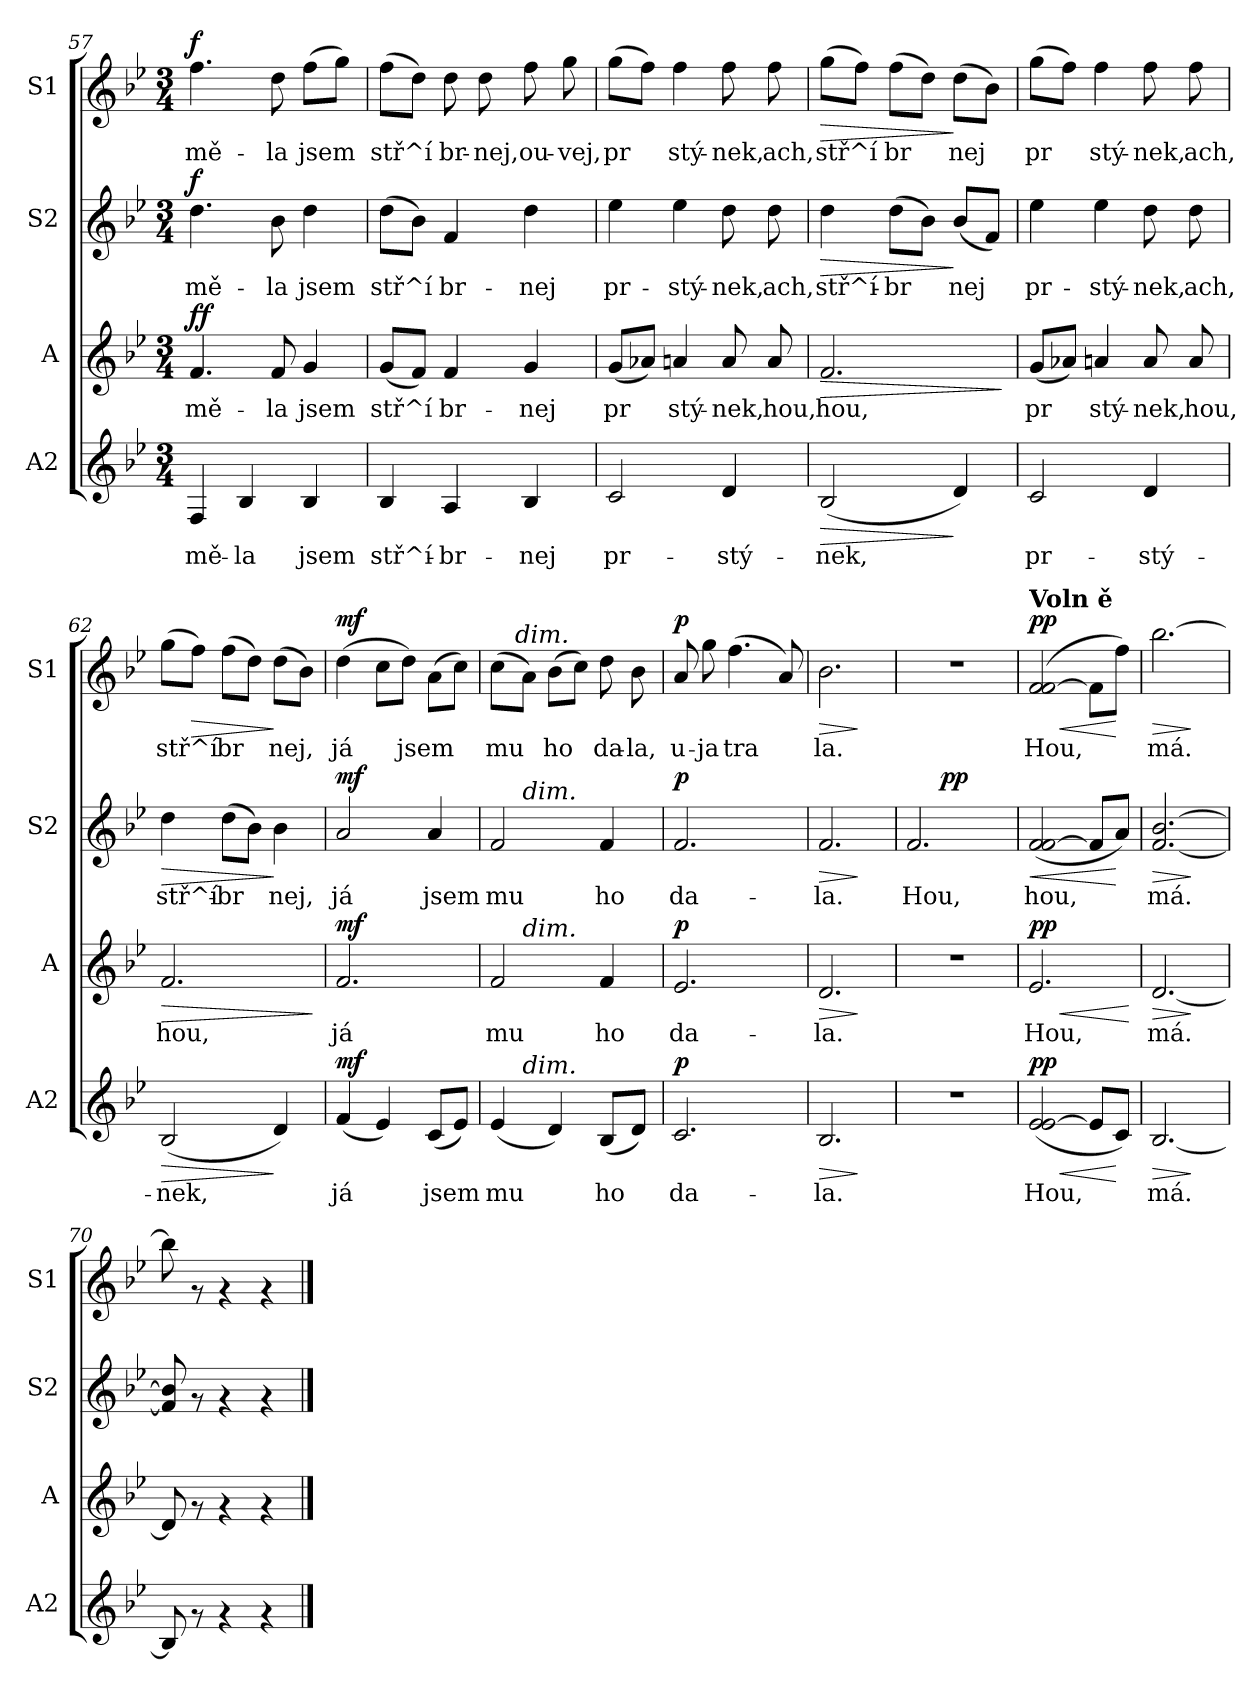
**kern	**text	**dynam	**kern	**text	**dynam	**kern	**text	**dynam	**kern	**text	**dynam
*part4	*part4	*part4	*part3	*part3	*part3	*part2	*part2	*part2	*part1	*part1	*part1
*staff4	*staff4	*staff4	*staff3	*staff3	*staff3	*staff2	*staff2	*staff2	*staff1	*staff1	*staff1
*I"A2	*	*	*I"A	*	*	*I"S2	*	*	*I"S1	*	*
*I'A2	*	*	*I'A	*	*	*I'S2	*	*	*I'S1	*	*
*clefG2	*	*	*clefG2	*	*	*clefG2	*	*	*clefG2	*	*
*k[b-e-]	*	*	*k[b-e-]	*	*	*k[b-e-]	*	*	*k[b-e-]	*	*
*B-:	*	*	*B-:	*	*	*B-:	*	*	*B-:	*	*
*M3/4	*	*	*M3/4	*	*	*M3/4	*	*	*M3/4	*	*
=57	=57	=57	=57	=57	=57	=57	=57	=57	=57	=57	=57
!	!LO:LY:b:cj	!	!	!LO:LY:b:cj	!LO:DY:a	!	!LO:LY:b:rj	!	!	!LO:LY:b:rj	!
!	!	!	!	!	!LO:DY:n=1:b	!	!	!LO:DY:a	!	!	!LO:DY:a
4F/	mě-	.	4.f/	mě-	f f	4.dd\	mě-	f	4.ff\	mě-	f
!	!LO:LY:b:cj	!	!	!	!	!	!	!	!	!	!
4B-/	-la	.	.	.	.	.	.	.	.	.	.
!	!	!	!	!LO:LY:b:cj	!	!	!LO:LY:b:rj	!	!	!LO:LY:b:rj	!
.	.	.	8f/	-la	.	8b-\	-la	.	8dd\	-la	.
!	!LO:LY:b:cj	!	!	!LO:LY:b:cj	!	!	!LO:LY:b:rj	!	!	!LO:LY:b:rj	!
4B-/	jsem	.	4g/	jsem	.	4dd\	jsem	.	(>8ff\L	jsem	.
!	!	!	!	!	!	!	!	!	!	!LO:LY:b:rj	!
.	.	.	.	.	.	.	.	.	8gg\J)	.	.
=58	=58	=58	=58	=58	=58	=58	=58	=58	=58	=58	=58
!	!LO:LY:b:cj	!	!	!LO:LY:b:cj	!	!	!LO:LY:b:rj	!	!	!LO:LY:b:rj	!
4B-/	stř^í-	.	(<8g/L	stř^í-	.	(>8dd\L	stř^í-	.	(>8ff\L	stř^í-	.
!	!	!	!	!LO:LY:b:cj	!	!	!LO:LY:b:rj	!	!	!LO:LY:b:rj	!
.	.	.	8f/J)	--	.	8b-\J)	--	.	8dd\J)	--	.
!	!LO:LY:b:cj	!	!	!LO:LY:b:cj	!	!	!LO:LY:b:rj	!	!	!LO:LY:b:rj	!
4A/	-br-	.	4f/	-br-	.	4f/	-br-	.	8dd\	-br-	.
!	!	!	!	!	!	!	!	!	!	!LO:LY:b:rj	!
.	.	.	.	.	.	.	.	.	8dd\	-nej,	.
!	!LO:LY:b:cj	!	!	!LO:LY:b:cj	!	!	!LO:LY:b:rj	!	!	!LO:LY:b:rj	!
4B-/	-nej	.	4g/	-nej	.	4dd\	-nej	.	8ff\	ou-	.
!	!	!	!	!	!	!	!	!	!	!LO:LY:b:rj	!
.	.	.	.	.	.	.	.	.	8gg\	-vej,	.
!!LO:LB:g=z
=59	=59	=59	=59	=59	=59	=59	=59	=59	=59	=59	=59
!	!LO:LY:b:cj	!	!	!LO:LY:b:cj	!	!	!LO:LY:b:rj	!	!	!LO:LY:b:rj	!
2c/	pr-	.	(<8g/L	pr-	.	4ee-\	pr-	.	(>8gg\L	pr-	.
!	!	!	!	!LO:LY:b:cj	!	!	!	!	!	!LO:LY:b:rj	!
.	.	.	8a-X/J)	--	.	.	.	.	8ff\J)	--	.
!	!	!	!	!LO:LY:b:cj	!	!	!LO:LY:b:rj	!	!	!LO:LY:b:rj	!
.	.	.	4an/	-stý-	.	4ee-\	-stý-	.	4ff\	-stý-	.
!	!LO:LY:b:cj	!	!	!LO:LY:b:cj	!	!	!LO:LY:b:rj	!	!	!LO:LY:b:rj	!
4d/	-stý-	.	8a/	-nek,	.	8dd\	-nek,	.	8ff\	-nek,	.
!	!	!	!	!LO:LY:b:cj	!	!	!LO:LY:b:rj	!	!	!LO:LY:b:rj	!
.	.	.	8a/	hou,	.	8dd\	ach,	.	8ff\	ach,	.
=60	=60	=60	=60	=60	=60	=60	=60	=60	=60	=60	=60
!	!LO:LY:b:cj	!LO:HP:b	!	!LO:LY:b:cj	!LO:HP:b	!	!LO:LY:b:rj	!LO:HP:b	!	!LO:LY:b:rj	!LO:HP:b
(<2B-/	-nek,	>	2.f/	hou,	>	4dd\	stř^í-	>	(>8gg\L	stř^í-	>
!	!	!	!	!	!	!	!	!	!	!LO:LY:b:rj	!
.	.	.	.	.	.	.	.	.	8ff\J)	--	.
!	!	!	!	!	!	!	!LO:LY:b:rj	!	!	!LO:LY:b:rj	!
.	.	.	.	.	.	(>8dd\L	-br-	.	(>8ff\L	-br-	.
!	!	!	!	!	!	!	!LO:LY:b:rj	!	!	!LO:LY:b:rj	!
.	.	.	.	.	.	8b-\J)	--	.	8dd\J)	--	.
!	!LO:LY:b:cj	!	!	!	!	!	!LO:LY:b:rj	!	!	!LO:LY:b:rj	!
4d/)	.	]	.	.	.	(<8b-/L	-nej	]	(>8dd\L	-nej	]
!	!	!	!	!	!	!	!LO:LY:b:rj	!	!	!LO:LY:b:rj	!
.	.	.	.	.	.	8f/J)	.	.	8b-\J)	.	.
.	.	.	.	.	]	.	.	.	.	.	.
=61	=61	=61	=61	=61	=61	=61	=61	=61	=61	=61	=61
!	!LO:LY:b:cj	!	!	!LO:LY:b:cj	!	!	!LO:LY:b:rj	!	!	!LO:LY:b:rj	!
2c/	pr-	.	(<8g/L	pr-	.	4ee-\	pr-	.	(>8gg\L	pr-	.
!	!	!	!	!LO:LY:b:cj	!	!	!	!	!	!LO:LY:b:rj	!
.	.	.	8a-X/J)	--	.	.	.	.	8ff\J)	--	.
!	!	!	!	!LO:LY:b:cj	!	!	!LO:LY:b:rj	!	!	!LO:LY:b:rj	!
.	.	.	4an/	-stý-	.	4ee-\	-stý-	.	4ff\	-stý-	.
!	!LO:LY:b:cj	!	!	!LO:LY:b:cj	!	!	!LO:LY:b:rj	!	!	!LO:LY:b:rj	!
4d/	-stý-	.	8a/	-nek,	.	8dd\	-nek,	.	8ff\	-nek,	.
!	!	!	!	!LO:LY:b:cj	!	!	!LO:LY:b:rj	!	!	!LO:LY:b:rj	!
.	.	.	8a/	hou,	.	8dd\	ach,	.	8ff\	ach,	.
=62	=62	=62	=62	=62	=62	=62	=62	=62	=62	=62	=62
!	!LO:LY:b:cj	!LO:HP:b	!	!LO:LY:b:cj	!LO:HP:b	!	!LO:LY:b:rj	!LO:HP:b	!	!LO:LY:b:rj	!
(<2B-/	-nek,	>	2.f/	hou,	>	4dd\	stř^í-	>	(>8gg\L	stř^í-	.
!	!	!	!	!	!	!	!	!	!	!LO:LY:b:rj	!LO:HP:b
.	.	.	.	.	.	.	.	.	8ff\J)	--	>
!	!	!	!	!	!	!	!LO:LY:b:rj	!	!	!LO:LY:b:rj	!
.	.	.	.	.	.	(>8dd\L	-br-	.	(>8ff\L	-br-	.
!	!	!	!	!	!	!	!LO:LY:b:rj	!	!	!LO:LY:b:rj	!
.	.	.	.	.	.	8b-\J)	--	.	8dd\J)	--	.
!	!LO:LY:b:cj	!	!	!	!	!	!LO:LY:b:rj	!	!	!LO:LY:b:rj	!
4d/)	.	]	.	.	.	4b-\	-nej,	]	(>8dd\L	-nej,	]
!	!	!	!	!	!	!	!	!	!	!LO:LY:b:rj	!
.	.	.	.	.	.	.	.	.	8b-\J)	.	.
.	.	.	.	.	]	.	.	.	.	.	.
=63	=63	=63	=63	=63	=63	=63	=63	=63	=63	=63	=63
!	!LO:LY:b:cj	!LO:DY:a	!	!LO:LY:b:cj	!LO:DY:a	!	!LO:LY:b:rj	!LO:DY:a	!	!LO:LY:b:rj	!LO:DY:a
(<4f/	já	mf	2.f/	já	mf	2a/	já	mf	(>4dd\	já	mf
!	!LO:LY:b:cj	!	!	!	!	!	!	!	!	!LO:LY:b:rj	!
4e-/)	.	.	.	.	.	.	.	.	8cc\L	.	.
!	!	!	!	!	!	!	!	!	!	!LO:LY:b:rj	!
.	.	.	.	.	.	.	.	.	8dd\J)	jsem	.
!	!LO:LY:b:cj	!	!	!	!	!	!LO:LY:b:rj	!	!	!LO:LY:b:rj	!
(<8c/L	jsem	.	.	.	.	4a/	jsem	.	(>8a\L	.	.
!	!LO:LY:b:cj	!	!	!	!	!	!	!	!	!LO:LY:b:rj	!
8e-/J)	.	.	.	.	.	.	.	.	8cc\J)	.	.
!!LO:PB:g=z
=64	=64	=64	=64	=64	=64	=64	=64	=64	=64	=64	=64
!	!LO:LY:b:cj	!	!	!LO:LY:b:cj	!	!	!LO:LY:b:rj	!	!	!LO:LY:b:rj	!
*^	*	*	*^	*	*	*^	*	*	*^	*	*
(<4e-/	8ryy	mu	.	2f/	8ryy	mu	.	2f/	8ryy	mu	.	(>8cc\L	16..ryy	mu	.
!	!	!	!	!	!	!	!	!	!	!	!	!	!LO:TX:a:i:t=dim.	!	!
.	.	.	.	.	.	.	.	.	.	.	.	.	2ryy	.	.
!	!	!	!	!	!	!	!	!	!LO:TX:a:i:t=dim.	!	!	!	!	!	!
!	!	!	!	!	!LO:TX:a:i:t=dim.	!	!	!	!	!	!	!	!	!	!
!	!LO:TX:a:i:t=dim.	!	!	!	!	!	!	!	!	!	!	!	!	!	!
!	!	!	!	!	!	!	!	!	!	!	!	!	!	!LO:LY:b:rj	!
.	2ryy	.	.	.	2ryy	.	.	.	2ryy	.	.	8a\J)	.	.	.
!	!	!LO:LY:b:cj	!	!	!	!	!	!	!	!	!	!	!	!LO:LY:b:rj	!
4d/)	.	.	.	.	.	.	.	.	.	.	.	(>8b-\L	.	ho	.
!	!	!	!	!	!	!	!	!	!	!	!	!	!	!LO:LY:b:rj	!
.	.	.	.	.	.	.	.	.	.	.	.	8cc\J)	.	.	.
!	!	!LO:LY:b:cj	!	!	!	!LO:LY:b:cj	!	!	!	!LO:LY:b:rj	!	!	!	!LO:LY:b:rj	!
(<8B-/L	.	ho	.	4f/	.	ho	.	4f/	.	ho	.	8dd\	.	da-	.
.	.	.	.	.	.	.	.	.	.	.	.	.	8ryy	.	.
!	!	!LO:LY:b:cj	!	!	!	!	!	!	!	!	!	!	!	!LO:LY:b:rj	!
8d/J)	8ryy	.	.	.	8ryy	.	.	.	8ryy	.	.	8b-\	.	-la,	.
.	.	.	.	.	.	.	.	.	.	.	.	.	64ryy	.	.
=65	=65	=65	=65	=65	=65	=65	=65	=65	=65	=65	=65	=65	=65	=65	=65
!	!	!LO:LY:b:cj	!LO:DY:a	!	!	!LO:LY:b:cj	!LO:DY:a	!	!	!LO:LY:b:rj	!LO:DY:a	!	!	!LO:LY:b:rj	!LO:DY:a
*v	*v	*	*	*	*	*	*	*v	*v	*	*	*v	*v	*	*
*	*	*	*v	*v	*	*	*	*	*	*	*	*
2.c/	da-	p	2.e-/	da-	p	2.f/	da-	p	8a/	u-	p
!	!	!	!	!	!	!	!	!	!	!LO:LY:b:rj	!
.	.	.	.	.	.	.	.	.	8gg\	-ja	.
!	!	!	!	!	!	!	!	!	!	!LO:LY:b:rj	!
.	.	.	.	.	.	.	.	.	(>4.ff\	tra-	.
!	!	!	!	!	!	!	!	!	!	!LO:LY:b:rj	!
.	.	.	.	.	.	.	.	.	8a/)	--	.
=66	=66	=66	=66	=66	=66	=66	=66	=66	=66	=66	=66
!	!LO:LY:b:cj	!LO:HP:b	!	!LO:LY:b:cj	!LO:HP:b	!	!LO:LY:b:rj	!LO:HP:b	!	!LO:LY:b:rj	!LO:HP:b
2.B-/	-la.	>	2.d/	-la.	>	2.f/	-la.	>	2.b-\	-la.	>
.	.	]	.	.	]	.	.	]	.	.	]
=67	=67	=67	=67	=67	=67	=67	=67	=67	=67	=67	=67
!	!	!	!	!	!	!	!LO:LY:b:rj	!	!	!	!
*	*	*	*	*	*	*^	*	*	*	*	*
2.r	.	.	2.r	.	.	2.f/	8.ryy	Hou,	.	2.r	.	.
!	!	!	!	!	!	!	!	!	!LO:DY:a	!	!	!
.	.	.	.	.	.	.	2ryy	.	pp	.	.	.
.	.	.	.	.	.	.	16ryy	.	.	.	.	.
=68	=68	=68	=68	=68	=68	=68	=68	=68	=68	=68	=68	=68
!	!	!	!	!	!	!	!	!	!	!LO:TX:a:B:t=Voln ě	!	!
!	!LO:LY:b:cj	!LO:HP:b	!	!LO:LY:b:cj	!LO:HP:b	!	!	!LO:LY:b:rj	!LO:HP:b	!	!LO:LY:b:rj	!LO:HP:b
!	!	!LO:DY:n=1:a	!	!	!LO:DY:n=1:a	!	!	!	!	!	!	!LO:DY:n=1:a
*	*	*	*	*	*	*v	*v	*	*	*	*	*
(<2e-/ [<2e-/	Hou,	< pp	2.e-/	Hou,	< pp	(<2f/ [<2f/	hou,	<	(>2f/ [>2f/	Hou,	< pp
!	!LO:LY:b:cj	!	!	!	!	!	!LO:LY:b:rj	!	!	!LO:LY:b:rj	!
8e-/L]	.	.	.	.	.	8f/L]	.	.	8f\L]	.	.
!	!LO:LY:b:cj	!	!	!	!	!	!LO:LY:b:rj	!	!	!LO:LY:b:rj	!
8c/J)	.	[	.	.	.	8a/J)	.	[	8ff\J)	.	[
.	.	.	.	.	[	.	.	.	.	.	.
=69	=69	=69	=69	=69	=69	=69	=69	=69	=69	=69	=69
!	!LO:LY:b:cj	!LO:HP:b	!	!LO:LY:b:cj	!LO:HP:b	!	!LO:LY:b:rj	!LO:HP:b	!	!LO:LY:b:rj	!LO:HP:b
[<2.B-/	má.	>	[<2.d/	má.	>	[>2.b-/ [<2.f/	má.	>	[>2.bb-\	má.	>
.	.	]	.	.	]	.	.	]	.	.	]
=70	=70	=70	=70	=70	=70	=70	=70	=70	=70	=70	=70
!	!LO:LY:b:cj	!	!	!LO:LY:b:cj	!	!	!LO:LY:b:rj	!	!	!LO:LY:b:rj	!
8B-/]	.	.	8d/]	.	.	8b-/] 8f/]	.	.	8bb-\]	.	.
8rf	.	.	8rf	.	.	8rf	.	.	8rf	.	.
4rf	.	.	4rf	.	.	4rf	.	.	4rf	.	.
4rf	.	.	4rf	.	.	4rf	.	.	4rf	.	.
==	==	==	==	==	==	==	==	==	==	==	==
*-	*-	*-	*-	*-	*-	*-	*-	*-	*-	*-	*-
